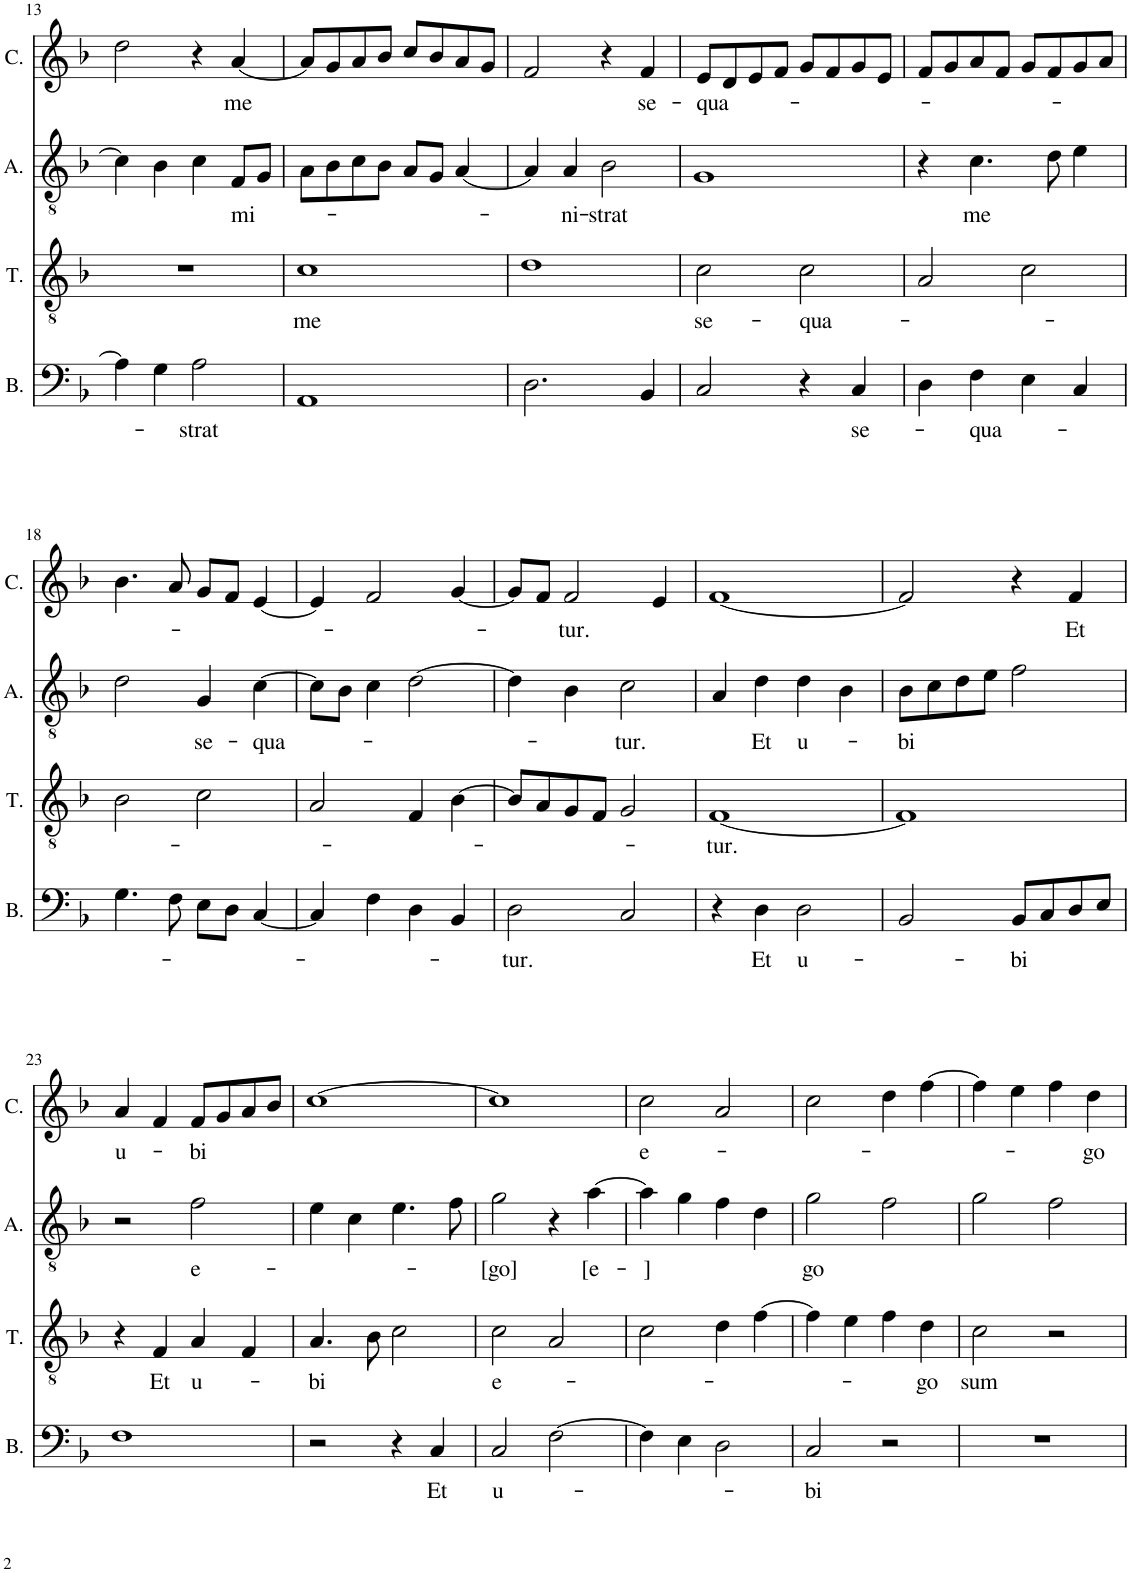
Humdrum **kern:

**kern	**text	**kern	**text	**kern	**text	**kern	**text
*part4	*part4	*part3	*part3	*part2	*part2	*part1	*part1
*staff4	*staff4	*staff3	*staff3	*staff2	*staff2	*staff1	*staff1
*I"Bassus	*	*I"Tenor	*	*I"Altus	*	*I"Cantus	*
*I'B.	*	*I'T.	*	*I'A.	*	*I'C.	*
!!LO:PB:g=z
*clefF4	*	*clefGv2	*	*clefGv2	*	*clefG2	*
*k[b-]	*	*k[b-]	*	*k[b-]	*	*k[b-]	*
*M4/4	*	*M4/4	*	*M4/4	*	*M4/4	*
*met(c)	*	*met(c)	*	*met(c)	*	*met(c)	*
=13	=13	=13	=13	=13	=13	=13	=13
4A\]	.	1r	.	4c\]	.	2dd\	.
4G\	.	.	.	4B-\	.	.	.
!	!LO:LY:b	!	!	!	!	!	!
2A\	strat	.	.	4c\	.	4r	.
!	!	!	!	!	!LO:LY:b	!	!LO:LY:b
.	.	.	.	8F/L	mi-	[4a/	me
.	.	.	.	8G/J	.	.	.
=14	=14	=14	=14	=14	=14	=14	=14
!	!	!	!LO:LY:b	!	!	!	!
1AA	.	1c	me	8A\L	.	8a/L]	.
.	.	.	.	8B-\	.	8g/	.
.	.	.	.	8c\	.	8a/	.
.	.	.	.	8B-\J	.	8b-/J	.
.	.	.	.	8A/L	.	8cc/L	.
.	.	.	.	8G/J	.	8b-/	.
.	.	.	.	[4A/	.	8a/	.
.	.	.	.	.	.	8g/J	.
=15	=15	=15	=15	=15	=15	=15	=15
2.D\	.	1d	.	4A/]	.	2f/	.
!	!	!	!	!	!LO:LY:b	!	!
.	.	.	.	4A/	ni-	.	.
!	!	!	!	!	!LO:LY:b	!	!
.	.	.	.	2B-\	-strat	4r	.
!	!	!	!	!	!	!	!LO:LY:b
4BB-/	.	.	.	.	.	4f/	se-
=16	=16	=16	=16	=16	=16	=16	=16
!	!	!	!LO:LY:b	!	!	!	!LO:LY:b
2C/	.	2c\	se-	1G	.	8e/L	-qua-
.	.	.	.	.	.	8d/	.
.	.	.	.	.	.	8e/	.
.	.	.	.	.	.	8f/J	.
!	!	!	!LO:LY:b	!	!	!	!
4r	.	2c\	-qua-	.	.	8g/L	.
.	.	.	.	.	.	8f/	.
!	!LO:LY:b	!	!	!	!	!	!
4C/	se-	.	.	.	.	8g/	.
.	.	.	.	.	.	8e/J	.
=17	=17	=17	=17	=17	=17	=17	=17
4D\	.	2A/	.	4r	.	8f/L	.
.	.	.	.	.	.	8g/	.
!	!LO:LY:b	!	!	!	!LO:LY:b	!	!
4F\	-qua-	.	.	4.c\	me	8a/	.
.	.	.	.	.	.	8f/J	.
4E\	.	2c\	.	.	.	8g/L	.
.	.	.	.	8d\	.	8f/	.
4C/	.	.	.	4e\	.	8g/	.
.	.	.	.	.	.	8a/J	.
!!LO:LB:g=z
=18	=18	=18	=18	=18	=18	=18	=18
4.G\	.	2B-\	.	2d\	.	4.b-\	.
8F\	.	.	.	.	.	8a/	.
!	!	!	!	!	!LO:LY:b	!	!
8E\L	.	2c\	.	4G/	se-	8g/L	.
8D\J	.	.	.	.	.	8f/J	.
!	!	!	!	!	!LO:LY:b	!	!
[4C/	.	.	.	[4c\	-qua-	[4e/	.
=19	=19	=19	=19	=19	=19	=19	=19
4C/]	.	2A/	.	8c\L]	.	4e/]	.
.	.	.	.	8B-\J	.	.	.
4F\	.	.	.	4c\	.	2f/	.
4D\	.	4F/	.	[2d\	.	.	.
4BB-/	.	[4B-\	.	.	.	[4g/	.
=20	=20	=20	=20	=20	=20	=20	=20
!	!LO:LY:b	!	!	!	!	!	!
2D\	-tur.	8B-/L]	.	4d\]	.	8g/L]	.
.	.	8A/	.	.	.	8f/J	.
!	!	!	!	!	!	!	!LO:LY:b
.	.	8G/	.	4B-\	.	2f/	-tur.
.	.	8F/J	.	.	.	.	.
!	!	!	!	!	!LO:LY:b	!	!
2C/	.	2G/	.	2c\	-tur.	.	.
.	.	.	.	.	.	4e/	.
=21	=21	=21	=21	=21	=21	=21	=21
!	!	!	!LO:LY:b	!	!	!	!
4r	.	[1F	-tur.	4A/	.	[1f	.
!	!LO:LY:b	!	!	!	!LO:LY:b	!	!
4D\	Et	.	.	4d\	Et	.	.
!	!LO:LY:b	!	!	!	!LO:LY:b	!	!
2D\	u-	.	.	4d\	u-	.	.
.	.	.	.	4B-\	.	.	.
=22	=22	=22	=22	=22	=22	=22	=22
!	!	!	!	!	!LO:LY:b	!	!
2BB-/	.	1F]	.	8B-\L	-bi	2f/]	.
.	.	.	.	8c\	.	.	.
.	.	.	.	8d\	.	.	.
.	.	.	.	8e\J	.	.	.
!	!LO:LY:b	!	!	!	!	!	!
8BB-/L	-bi	.	.	2f\	.	4r	.
8C/	.	.	.	.	.	.	.
!	!	!	!	!	!	!	!LO:LY:b
8D/	.	.	.	.	.	4f/	Et
8E/J	.	.	.	.	.	.	.
!!LO:LB:g=z
=23	=23	=23	=23	=23	=23	=23	=23
!	!	!	!	!	!	!	!LO:LY:b
1F	.	4r	.	2r	.	4a/	u-
!	!	!	!LO:LY:b	!	!	!	!
.	.	4F/	Et	.	.	4f/	.
!	!	!	!LO:LY:b	!	!LO:LY:b	!	!LO:LY:b
.	.	4A/	u-	2f\	e-	8f/L	-bi
.	.	.	.	.	.	8g/	.
.	.	4F/	.	.	.	8a/	.
.	.	.	.	.	.	8b-/J	.
=24	=24	=24	=24	=24	=24	=24	=24
!	!	!	!LO:LY:b	!	!	!	!
2r	.	4.A/	-bi	4e\	.	[1cc	.
.	.	.	.	4c\	.	.	.
.	.	8B-\	.	.	.	.	.
4r	.	2c\	.	4.e\	.	.	.
!	!LO:LY:b	!	!	!	!	!	!
4C/	Et	.	.	.	.	.	.
.	.	.	.	8f\	.	.	.
=25	=25	=25	=25	=25	=25	=25	=25
!	!LO:LY:b	!	!LO:LY:b	!	!LO:LY:b	!	!
2C/	u-	2c\	e-	2g\	-[go]	1cc]	.
[2F\	.	2A/	.	4r	.	.	.
!	!	!	!	!	!LO:LY:b	!	!
.	.	.	.	[4a\	[e-	.	.
=26	=26	=26	=26	=26	=26	=26	=26
!	!	!	!	!	!LO:LY:b	!	!LO:LY:b
4F\]	.	2c\	.	4a\]	-]	2cc\	e-
4E\	.	.	.	4g\	.	.	.
2D\	.	4d\	.	4f\	.	2a/	.
.	.	[4f\	.	4d\	.	.	.
=27	=27	=27	=27	=27	=27	=27	=27
!	!LO:LY:b	!	!	!	!LO:LY:b	!	!
2C/	bi	4f\]	.	2g\	go	2cc\	.
.	.	4e\	.	.	.	.	.
2r	.	4f\	.	2f\	.	4dd\	.
!	!	!	!LO:LY:b	!	!	!	!
.	.	4d\	-go	.	.	[4ff\	.
=28	=28	=28	=28	=28	=28	=28	=28
!	!	!	!LO:LY:b	!	!	!	!
1r	.	2c\	sum	2g\	.	4ff\]	.
.	.	.	.	.	.	4ee\	.
.	.	2r	.	2f\	.	4ff\	.
!	!	!	!	!	!	!	!LO:LY:b
.	.	.	.	.	.	4dd\	-go
=	=	=	=	=	=	=	=
*-	*-	*-	*-	*-	*-	*-	*-
